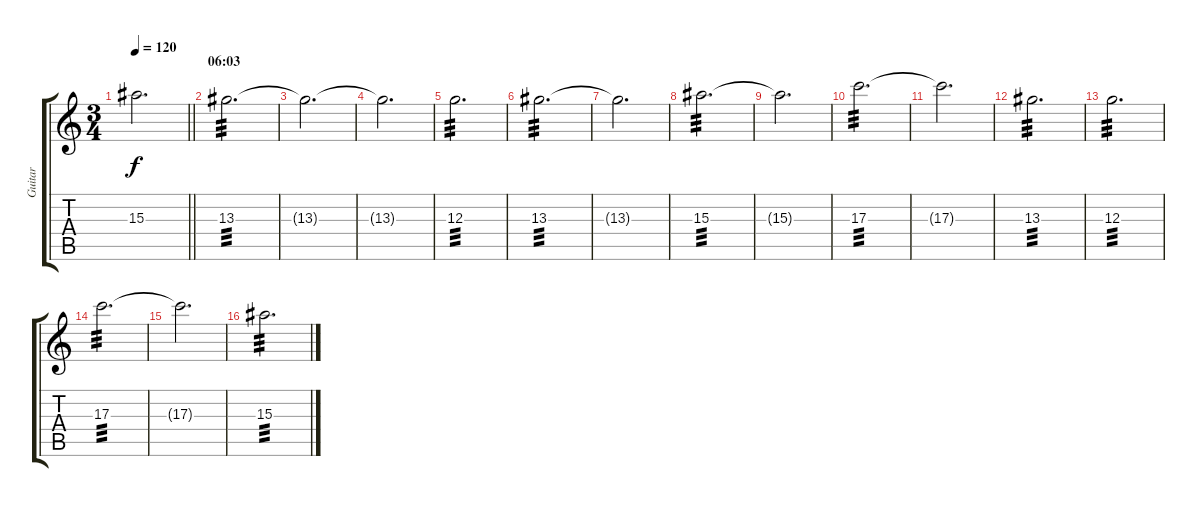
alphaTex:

\track ("Guitar" "Guitar") {instrument overdrivenguitar}
\staff {score tabs}
\tuning (E4 B3 G3 D3 A2 E2) {hide}
\ts (3 4)
\tempo 120
\clef g2
\barLineRight lightlight
\ks c
15.3{t}.2{d dy f} |
\section ("" "06:03")
13.3.2{d tp 3} |
13.3{t}.2{d} |
13.3{t}.2{d} |
12.3.2{d tp 3} |
13.3.2{d tp 3} |
13.3{t}.2{d} |
15.3.2{d tp 3} |
15.3{t}.2{d} |
17.3.2{d tp 3} |
17.3{t}.2{d} |
13.3.2{d tp 3} |
12.3.2{d tp 3} |
17.3.2{d tp 3} |
17.3{t}.2{d} |
15.3.2{d tp 3}
